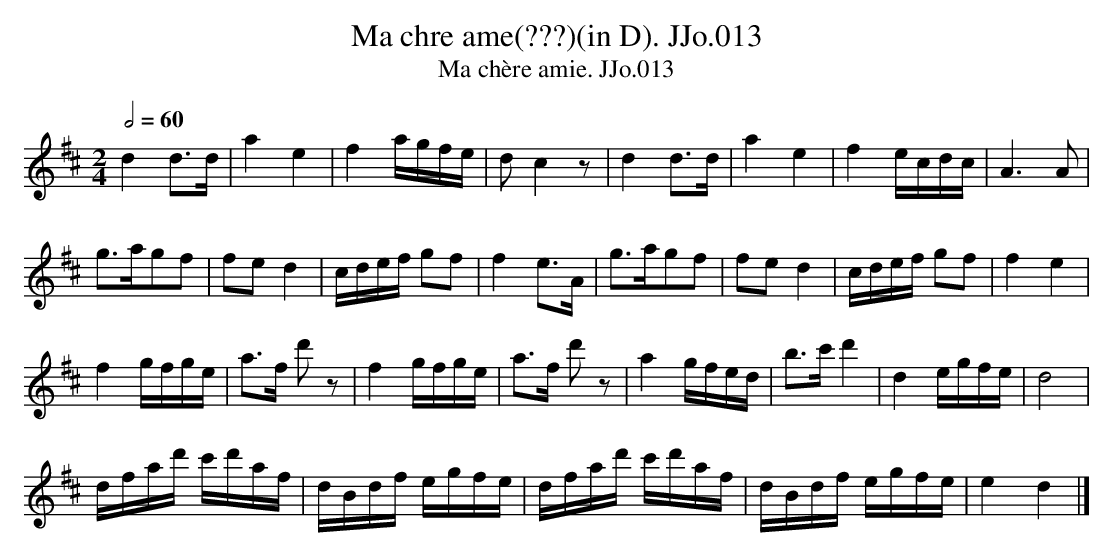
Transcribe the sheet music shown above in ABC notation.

X:1
T:Ma chre ame(???)(in D). JJo.013
T:Ma chère amie. JJo.013
M:2/4
L:1/8
Q:1/2=60
K:D
d2d>d|a2e2|f2a/g/f/e/|dc2z|d2d>d|a2e2|f2e/c/d/c/|A3A|
g>agf|fed2|c/d/e/f/ gf|f2e>A|g>agf|fed2|c/d/e/f/ gf|f2e2|
f2g/f/g/e/|a>f d'z|f2g/f/g/e/|a>f d'z|\
a2g/f/e/d/|b>c'd'2|d2e/g/f/e/|d4|
d/f/a/d'/ c'/d'/a/f/|d/B/d/f/ e/g/f/e/|\
d/f/a/d'/ c'/d'/a/f/|d/B/d/f/ e/g/f/e/|e2d2|]
